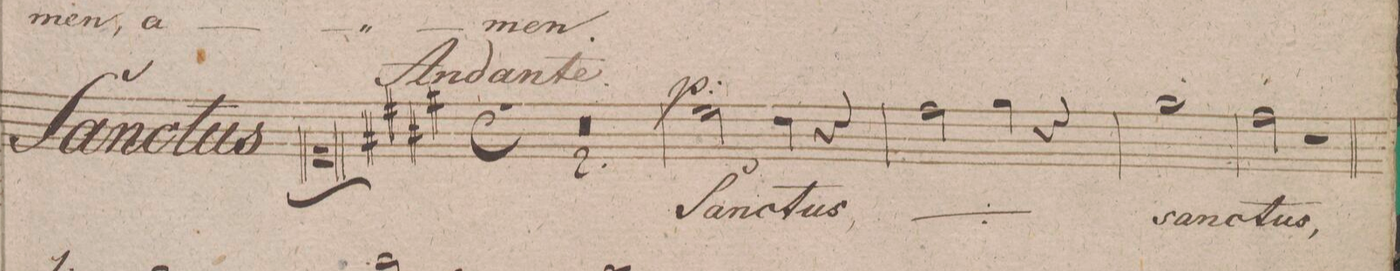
**kern	**text	**dynam
*I"Soprano.	*	*
*clefC1	*	*
*k[f#c#g#d#]	*	*
*met(c)	*	*
*M4/4	*	*
1r	.	.
=2	=2	=2
1r	.	.
=3	=3	=3
*2\right	*	*
*4\right	*	*
2cc#\	Sanc-	p
4b\	-tus	.
4r	.	.
=4	=4	=4
*	*ij	*
2dd#\	Sanc-	.
4ee\	-tus,	.
*	*Xij	*
4r	.	.
=5	=5	=5
1ee\	sanc-	.
=6	=6	=6
2dd#\	-tus,	.
2r	.	.
=7	=7	=7
*-	*-	*-
